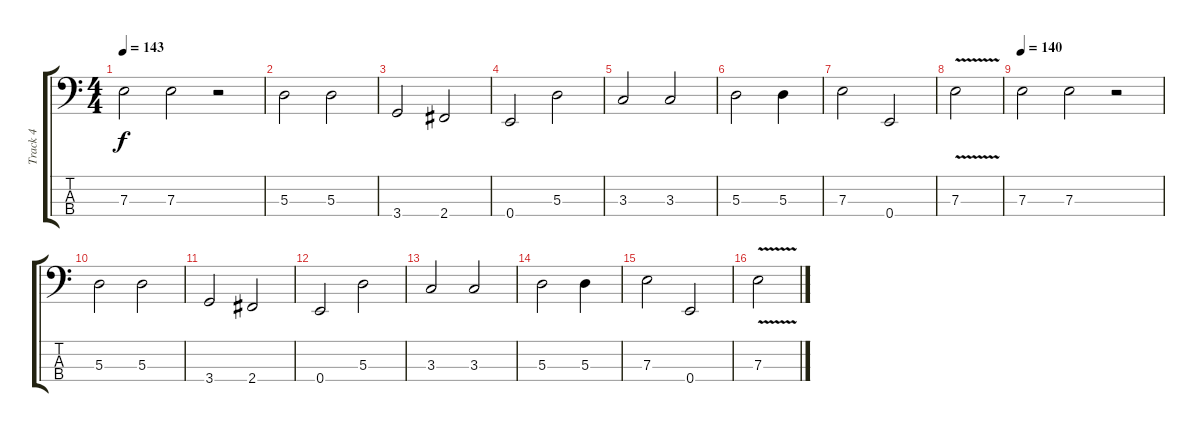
\track ("Track 4" "Track 4") {instrument electricbassfinger}
\staff {score tabs}
\tuning (G2 D2 A1 E1) {hide}
\ts (4 4)
\tempo 143
\clef f4
\ks c
7.3.2{dy f} 7.3.2 r.2 |
5.3.2 5.3.2 |
3.4.2 2.4.2 |
0.4.2 5.3.2 |
3.3.2 3.3.2 |
5.3.2 5.3.4 |
7.3.2 0.4.2 |
7.3{v}.2 |
\tempo 140
7.3.2 7.3.2 r.2 |
5.3.2 5.3.2 |
3.4.2 2.4.2 |
0.4.2 5.3.2 |
3.3.2 3.3.2 |
5.3.2 5.3.4 |
7.3.2 0.4.2 |
7.3{v}.2
